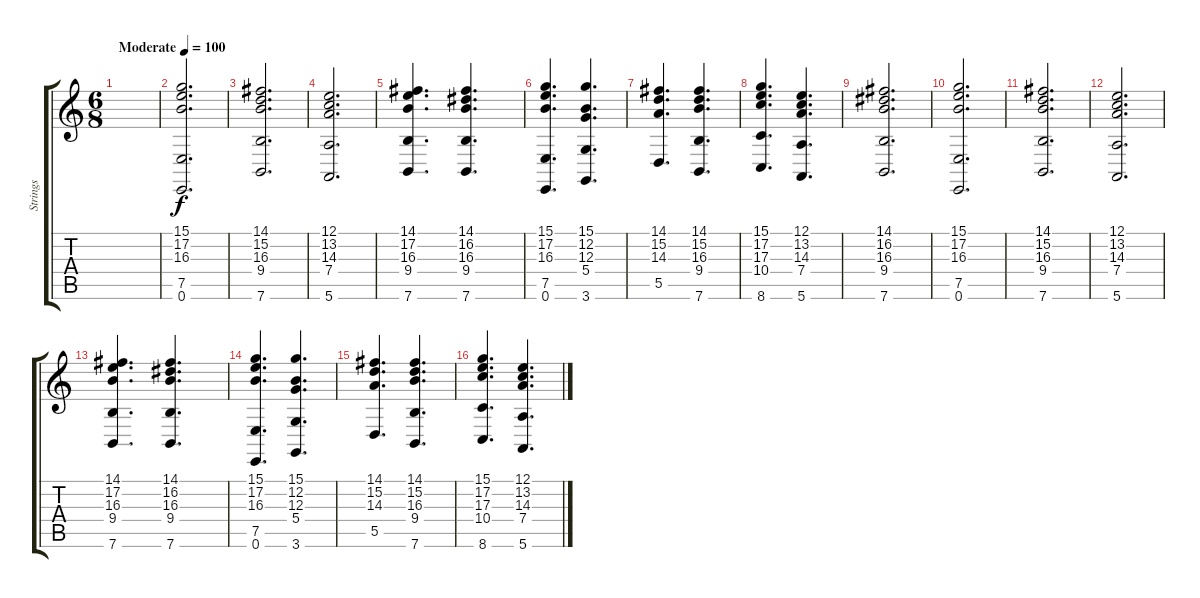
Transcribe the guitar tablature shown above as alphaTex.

\track ("Strings" "Strings") {instrument stringensemble1}
\staff {score tabs}
\tuning (E4 B3 G3 D3 A2 E2) {hide}
\ts (6 8)
\tempo (100 "Moderate")
\clef g2
\ks c
|
(15.1 17.2 16.3 7.5 0.6).2{d} |
(14.1 15.2 16.3 9.4 7.6).2{d} |
(12.1 13.2 14.3 7.4 5.6).2{d} |
(14.1 17.2 16.3 9.4 7.6).4{d} (14.1 16.2 16.3 9.4 7.6).4{d} |
(15.1 17.2 16.3 7.5 0.6).4{d} (15.1 12.2 12.3 5.4 3.6).4{d} |
(14.1 15.2 14.3 5.5).4{d} (14.1 15.2 16.3 9.4 7.6).4{d} |
(15.1 17.2 17.3 10.4 8.6).4{d} (12.1 13.2 14.3 7.4 5.6).4{d} |
(14.1 16.2 16.3 9.4 7.6).2{d} |
(15.1 17.2 16.3 7.5 0.6).2{d} |
(14.1 15.2 16.3 9.4 7.6).2{d} |
(12.1 13.2 14.3 7.4 5.6).2{d} |
(14.1 17.2 16.3 9.4 7.6).4{d} (14.1 16.2 16.3 9.4 7.6).4{d} |
(15.1 17.2 16.3 7.5 0.6).4{d} (15.1 12.2 12.3 5.4 3.6).4{d} |
(14.1 15.2 14.3 5.5).4{d} (14.1 15.2 16.3 9.4 7.6).4{d} |
(15.1 17.2 17.3 10.4 8.6).4{d} (12.1 13.2 14.3 7.4 5.6).4{d}
